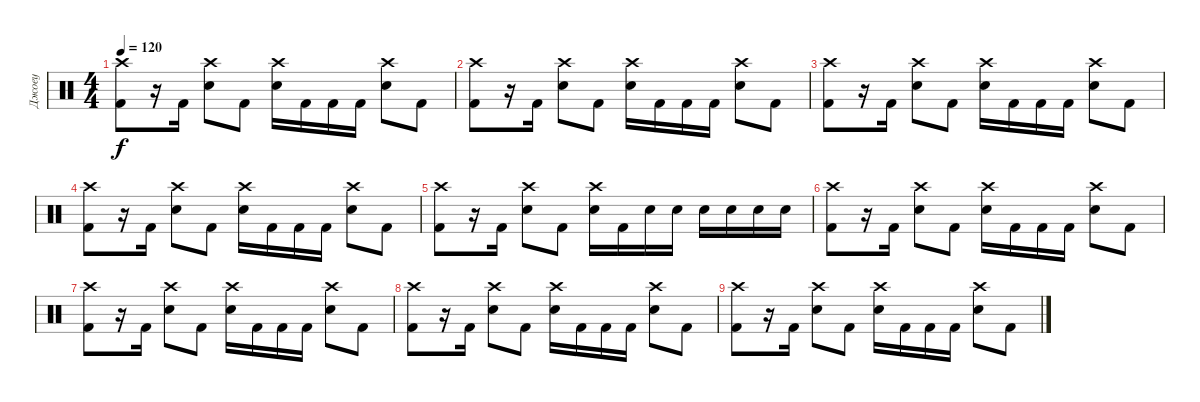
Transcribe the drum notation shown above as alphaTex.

\track ("Джоеу" "Джоеу") {instrument percussion}
\staff {score}
\articulation defaults
\ts (4 4)
\tempo 120
\clef neutral
\ks c
("Crash high (hit)" "Kick (hit) 2").8{dy f} r.16 "Kick (hit) 2".16 ("Crash high (hit)" "Electric Snare (hit)").8 "Kick (hit) 2".8 ("Crash high (hit)" "Electric Snare (hit)").16 "Kick (hit) 2".16 "Kick (hit) 2".16 "Kick (hit) 2".16 ("Crash high (hit)" "Electric Snare (hit)").8 "Kick (hit) 2".8 |
("Crash high (hit)" "Kick (hit) 2").8 r.16 "Kick (hit) 2".16 ("Crash high (hit)" "Electric Snare (hit)").8 "Kick (hit) 2".8 ("Crash high (hit)" "Electric Snare (hit)").16 "Kick (hit) 2".16 "Kick (hit) 2".16 "Kick (hit) 2".16 ("Crash high (hit)" "Electric Snare (hit)").8 "Kick (hit) 2".8 |
("Crash high (hit)" "Kick (hit) 2").8 r.16 "Kick (hit) 2".16 ("Crash high (hit)" "Electric Snare (hit)").8 "Kick (hit) 2".8 ("Crash high (hit)" "Electric Snare (hit)").16 "Kick (hit) 2".16 "Kick (hit) 2".16 "Kick (hit) 2".16 ("Crash high (hit)" "Electric Snare (hit)").8 "Kick (hit) 2".8 |
("Crash high (hit)" "Kick (hit) 2").8 r.16 "Kick (hit) 2".16 ("Crash high (hit)" "Electric Snare (hit)").8 "Kick (hit) 2".8 ("Crash high (hit)" "Electric Snare (hit)").16 "Kick (hit) 2".16 "Kick (hit) 2".16 "Kick (hit) 2".16 ("Crash high (hit)" "Electric Snare (hit)").8 "Kick (hit) 2".8 |
("Crash high (hit)" "Kick (hit) 2").8 r.16 "Kick (hit) 2".16 ("Crash high (hit)" "Electric Snare (hit)").8 "Kick (hit) 2".8 ("Crash high (hit)" "Electric Snare (hit)").16 "Kick (hit) 2".16 "Electric Snare (hit)".16 "Electric Snare (hit)".16 "Electric Snare (hit)".16 "Electric Snare (hit)".16 "Electric Snare (hit)".16 "Electric Snare (hit)".16 |
("Crash high (hit)" "Kick (hit) 2").8 r.16 "Kick (hit) 2".16 ("Crash high (hit)" "Electric Snare (hit)").8 "Kick (hit) 2".8 ("Crash high (hit)" "Electric Snare (hit)").16 "Kick (hit) 2".16 "Kick (hit) 2".16 "Kick (hit) 2".16 ("Crash high (hit)" "Electric Snare (hit)").8 "Kick (hit) 2".8 |
("Crash high (hit)" "Kick (hit) 2").8 r.16 "Kick (hit) 2".16 ("Crash high (hit)" "Electric Snare (hit)").8 "Kick (hit) 2".8 ("Crash high (hit)" "Electric Snare (hit)").16 "Kick (hit) 2".16 "Kick (hit) 2".16 "Kick (hit) 2".16 ("Crash high (hit)" "Electric Snare (hit)").8 "Kick (hit) 2".8 |
("Crash high (hit)" "Kick (hit) 2").8 r.16 "Kick (hit) 2".16 ("Crash high (hit)" "Electric Snare (hit)").8 "Kick (hit) 2".8 ("Crash high (hit)" "Electric Snare (hit)").16 "Kick (hit) 2".16 "Kick (hit) 2".16 "Kick (hit) 2".16 ("Crash high (hit)" "Electric Snare (hit)").8 "Kick (hit) 2".8 |
("Crash high (hit)" "Kick (hit) 2").8 r.16 "Kick (hit) 2".16 ("Crash high (hit)" "Electric Snare (hit)").8 "Kick (hit) 2".8 ("Crash high (hit)" "Electric Snare (hit)").16 "Kick (hit) 2".16 "Kick (hit) 2".16 "Kick (hit) 2".16 ("Crash high (hit)" "Electric Snare (hit)").8 "Kick (hit) 2".8
